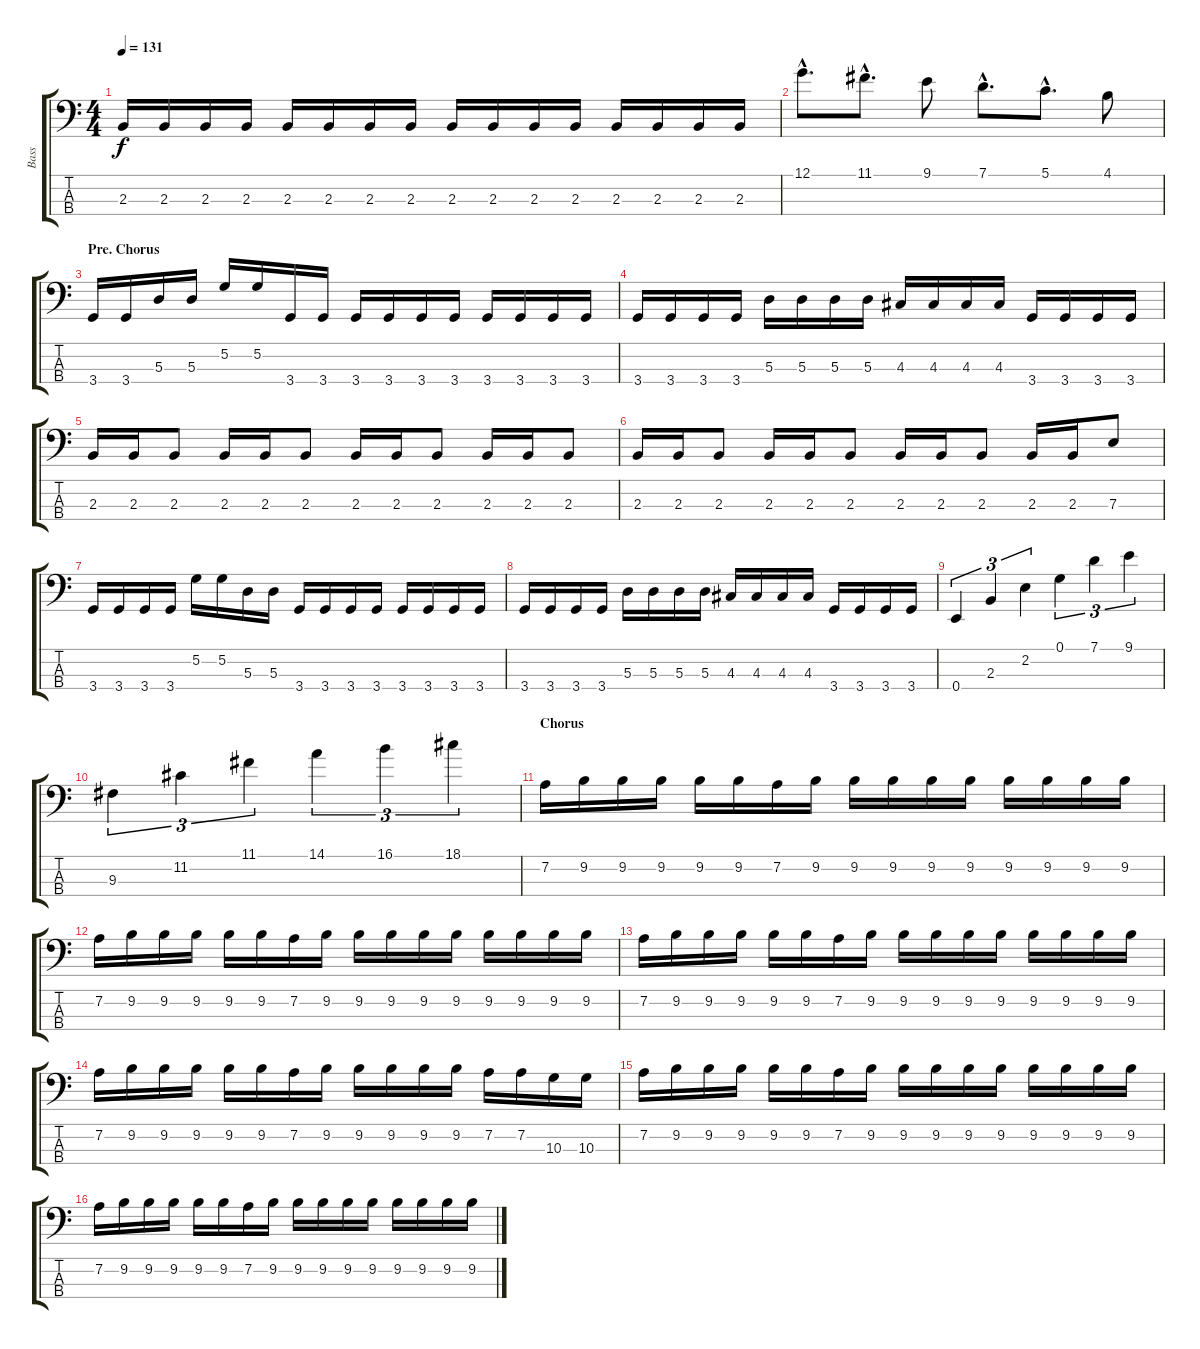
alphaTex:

\track ("Bass" "Bass") {instrument electricbassfinger}
\staff {score tabs}
\tuning (G2 D2 A1 E1) {hide}
\ts (4 4)
\tempo 131
\clef f4
\ks c
2.3.16{dy f} 2.3.16 2.3.16 2.3.16 2.3.16 2.3.16 2.3.16 2.3.16 2.3.16 2.3.16 2.3.16 2.3.16 2.3.16 2.3.16 2.3.16 2.3.16 |
12.1{hac}.8{d} 11.1{hac}.8{d} 9.1.8 7.1{hac}.8{d} 5.1{hac}.8{d} 4.1.8 |
\section ("" "Pre. Chorus")
3.4.16 3.4.16 5.3.16 5.3.16 5.2.16 5.2.16 3.4.16 3.4.16 3.4.16 3.4.16 3.4.16 3.4.16 3.4.16 3.4.16 3.4.16 3.4.16 |
3.4.16 3.4.16 3.4.16 3.4.16 5.3.16 5.3.16 5.3.16 5.3.16 4.3.16 4.3.16 4.3.16 4.3.16 3.4.16 3.4.16 3.4.16 3.4.16 |
2.3.16 2.3.16 2.3.8 2.3.16 2.3.16 2.3.8 2.3.16 2.3.16 2.3.8 2.3.16 2.3.16 2.3.8 |
2.3.16 2.3.16 2.3.8 2.3.16 2.3.16 2.3.8 2.3.16 2.3.16 2.3.8 2.3.16 2.3.16 7.3.8 |
3.4.16 3.4.16 3.4.16 3.4.16 5.2.16 5.2.16 5.3.16 5.3.16 3.4.16 3.4.16 3.4.16 3.4.16 3.4.16 3.4.16 3.4.16 3.4.16 |
3.4.16 3.4.16 3.4.16 3.4.16 5.3.16 5.3.16 5.3.16 5.3.16 4.3.16 4.3.16 4.3.16 4.3.16 3.4.16 3.4.16 3.4.16 3.4.16 |
0.4.4{tu (3 2)} 2.3.4{tu (3 2)} 2.2.4{tu (3 2)} 0.1.4{tu (3 2)} 7.1.4{tu (3 2)} 9.1.4{tu (3 2)} |
9.3.4{tu (3 2)} 11.2.4{tu (3 2)} 11.1.4{tu (3 2)} 14.1.4{tu (3 2)} 16.1.4{tu (3 2)} 18.1.4{tu (3 2)} |
\section ("" "Chorus")
7.2.16 9.2.16 9.2.16 9.2.16 9.2.16 9.2.16 7.2.16 9.2.16 9.2.16 9.2.16 9.2.16 9.2.16 9.2.16 9.2.16 9.2.16 9.2.16 |
7.2.16 9.2.16 9.2.16 9.2.16 9.2.16 9.2.16 7.2.16 9.2.16 9.2.16 9.2.16 9.2.16 9.2.16 9.2.16 9.2.16 9.2.16 9.2.16 |
7.2.16 9.2.16 9.2.16 9.2.16 9.2.16 9.2.16 7.2.16 9.2.16 9.2.16 9.2.16 9.2.16 9.2.16 9.2.16 9.2.16 9.2.16 9.2.16 |
7.2.16 9.2.16 9.2.16 9.2.16 9.2.16 9.2.16 7.2.16 9.2.16 9.2.16 9.2.16 9.2.16 9.2.16 7.2.16 7.2.16 10.3.16 10.3.16 |
7.2.16 9.2.16 9.2.16 9.2.16 9.2.16 9.2.16 7.2.16 9.2.16 9.2.16 9.2.16 9.2.16 9.2.16 9.2.16 9.2.16 9.2.16 9.2.16 |
7.2.16 9.2.16 9.2.16 9.2.16 9.2.16 9.2.16 7.2.16 9.2.16 9.2.16 9.2.16 9.2.16 9.2.16 9.2.16 9.2.16 9.2.16 9.2.16
